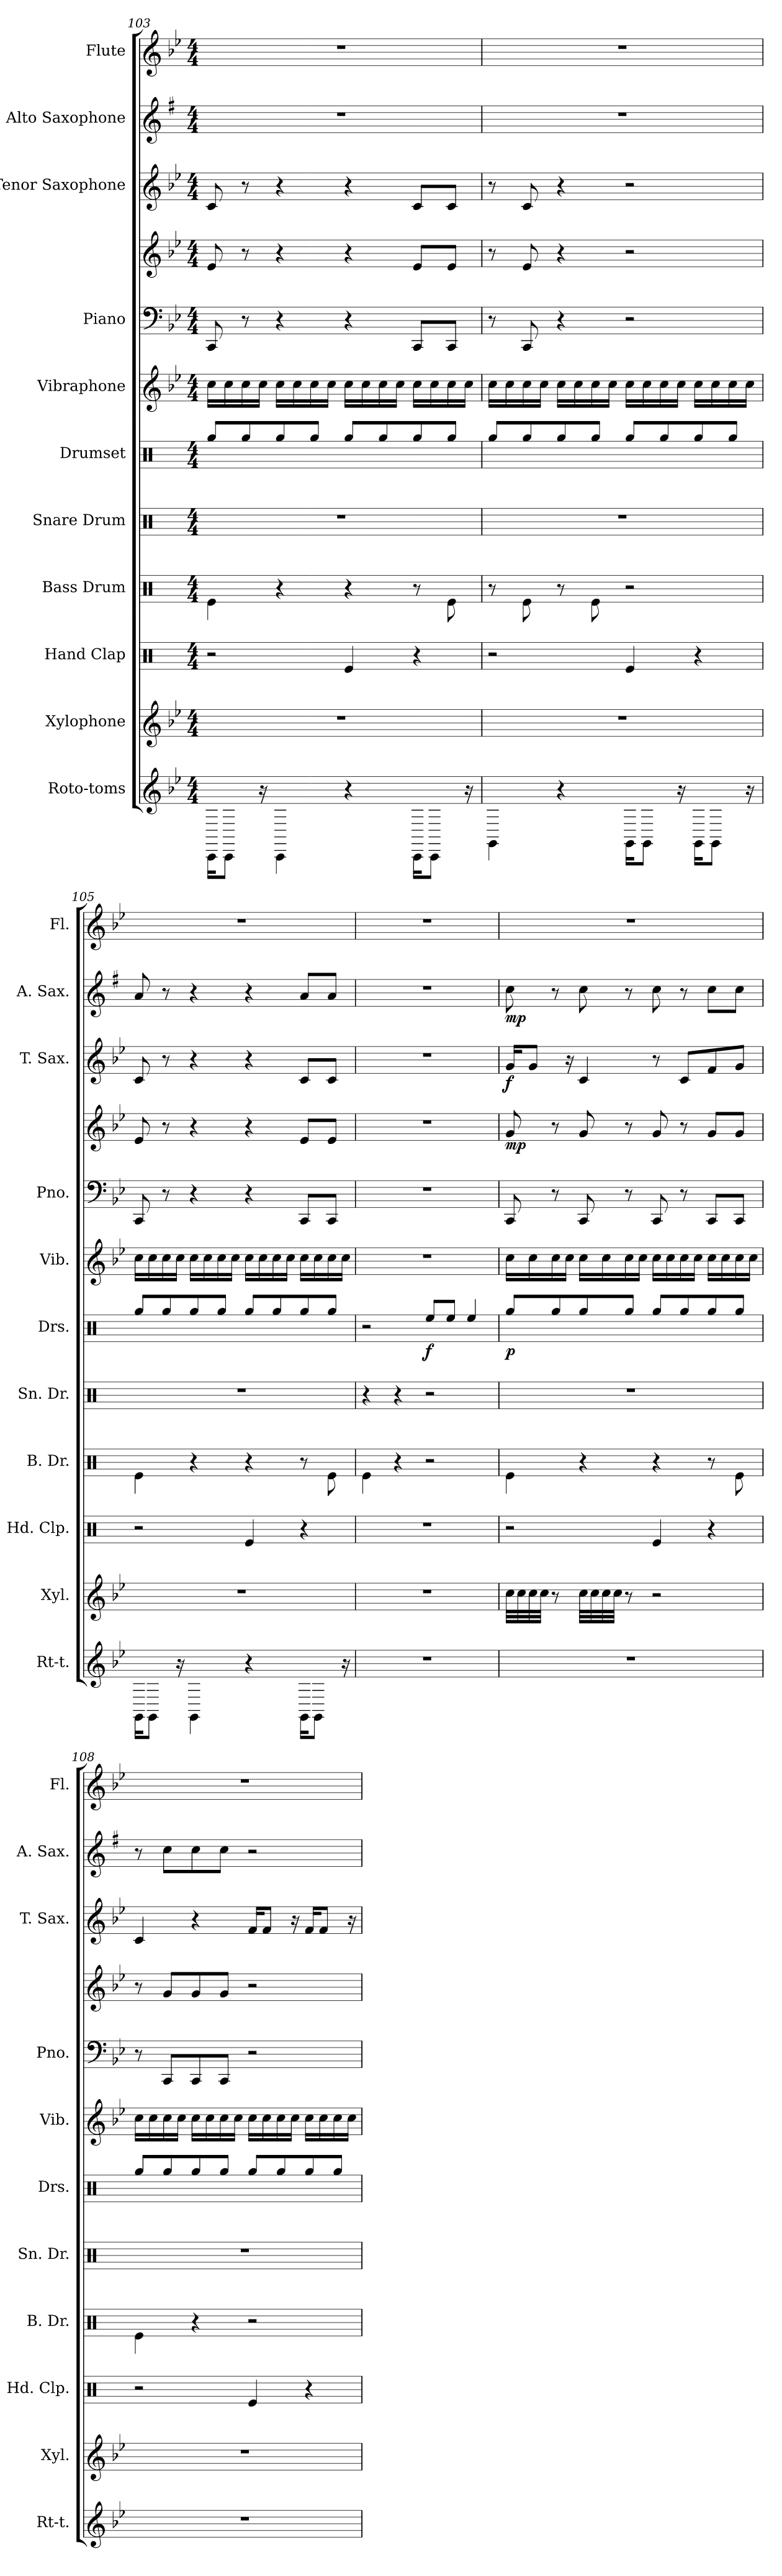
**kern	**kern	**kern	**kern	**kern	**kern	**dynam	**kern	**kern	**kern	**dynam	**kern	**dynam	**kern	**dynam	**kern
*part11	*part10	*part9	*part8	*part7	*part6	*part6	*part5	*part4	*part4	*part4	*part3	*part3	*part2	*part2	*part1
*staff12	*staff11	*staff10	*staff9	*staff8	*staff7	*staff7	*staff6	*staff5	*staff4	*staff4/5	*staff3	*staff3	*staff2	*staff2	*staff1
*I"Roto-toms	*I"Xylophone	*I"Hand Clap	*I"Bass Drum	*I"Snare Drum	*I"Drumset	*	*I"Vibraphone	*I"Piano	*	*	*I"Tenor Saxophone	*	*I"Alto Saxophone	*	*I"Flute
*I'Rt-t.	*I'Xyl.	*I'Hd. Clp.	*I'B. Dr.	*I'Sn. Dr.	*I'Drs.	*	*I'Vib.	*I'Pno.	*	*	*I'T. Sax.	*	*I'A. Sax.	*	*I'Fl.
*clefG2	*clefG2	*clefX	*clefX	*clefX	*clefX	*	*clefG2	*clefF4	*clefG2	*	*clefG2	*	*clefG2	*	*clefG2
*	*ITrd-7c-12	*	*	*	*	*	*	*	*	*	*ITrd8c14	*	*ITrd5c9	*	*
*k[b-e-]	*k[b-e-]	*k[]	*k[]	*k[]	*k[]	*	*k[b-e-]	*k[b-e-]	*k[b-e-]	*	*k[b-e-]	*	*k[b-e-]	*	*k[b-e-]
*M4/4	*M4/4	*M4/4	*M4/4	*M4/4	*M4/4	*	*M4/4	*M4/4	*M4/4	*	*M4/4	*	*M4/4	*	*M4/4
=103	=103	=103	=103	=103	=103	=103	=103	=103	=103	=103	=103	=103	=103	=103	=103
16CC\KL	1r	2r	4Re\	1r	8Rgg/L	.	16cc\LL	8CC/	8e-/	.	8C/	.	1r	.	1r
8CC\J	.	.	.	.	.	.	16cc\	.	.	.	.	.	.	.	.
.	.	.	.	.	8Rgg/	.	16cc\	8r	8r	.	8r	.	.	.	.
16r	.	.	.	.	.	.	16cc\JJ	.	.	.	.	.	.	.	.
4CC\	.	.	4r	.	8Rgg/	.	16cc\LL	4r	4r	.	4r	.	.	.	.
.	.	.	.	.	.	.	16cc\	.	.	.	.	.	.	.	.
.	.	.	.	.	8Rgg/J	.	16cc\	.	.	.	.	.	.	.	.
.	.	.	.	.	.	.	16cc\JJ	.	.	.	.	.	.	.	.
4r	.	4Re/	4r	.	8Rgg/L	.	16cc\LL	4r	4r	.	4r	.	.	.	.
.	.	.	.	.	.	.	16cc\	.	.	.	.	.	.	.	.
.	.	.	.	.	8Rgg/	.	16cc\	.	.	.	.	.	.	.	.
.	.	.	.	.	.	.	16cc\JJ	.	.	.	.	.	.	.	.
16CC\KL	.	4r	8r	.	8Rgg/	.	16cc\LL	8CC/L	8e-/L	.	8C/L	.	.	.	.
8CC\J	.	.	.	.	.	.	16cc\	.	.	.	.	.	.	.	.
.	.	.	8Re\	.	8Rgg/J	.	16cc\	8CC/J	8e-/J	.	8C/J	.	.	.	.
16r	.	.	.	.	.	.	16cc\JJ	.	.	.	.	.	.	.	.
!!LO:PB:g=z
=104	=104	=104	=104	=104	=104	=104	=104	=104	=104	=104	=104	=104	=104	=104	=104
4GG\	1r	2r	8r	1r	8Rgg/L	.	16cc\LL	8r	8r	.	8r	.	1r	.	1r
.	.	.	.	.	.	.	16cc\	.	.	.	.	.	.	.	.
.	.	.	8Re\	.	8Rgg/	.	16cc\	8CC/	8e-/	.	8C/	.	.	.	.
.	.	.	.	.	.	.	16cc\JJ	.	.	.	.	.	.	.	.
4r	.	.	8r	.	8Rgg/	.	16cc\LL	4r	4r	.	4r	.	.	.	.
.	.	.	.	.	.	.	16cc\	.	.	.	.	.	.	.	.
.	.	.	8Re\	.	8Rgg/J	.	16cc\	.	.	.	.	.	.	.	.
.	.	.	.	.	.	.	16cc\JJ	.	.	.	.	.	.	.	.
16GG\KL	.	4Re/	2r	.	8Rgg/L	.	16cc\LL	2r	2r	.	2r	.	.	.	.
8GG\J	.	.	.	.	.	.	16cc\	.	.	.	.	.	.	.	.
.	.	.	.	.	8Rgg/	.	16cc\	.	.	.	.	.	.	.	.
16r	.	.	.	.	.	.	16cc\JJ	.	.	.	.	.	.	.	.
16GG\KL	.	4r	.	.	8Rgg/	.	16cc\LL	.	.	.	.	.	.	.	.
8GG\J	.	.	.	.	.	.	16cc\	.	.	.	.	.	.	.	.
.	.	.	.	.	8Rgg/J	.	16cc\	.	.	.	.	.	.	.	.
16r	.	.	.	.	.	.	16cc\JJ	.	.	.	.	.	.	.	.
=105	=105	=105	=105	=105	=105	=105	=105	=105	=105	=105	=105	=105	=105	=105	=105
16GG\KL	1r	2r	4Re\	1r	8Rgg/L	.	16cc\LL	8CC/	8e-/	.	8C/	.	8c/	.	1r
8GG\J	.	.	.	.	.	.	16cc\	.	.	.	.	.	.	.	.
.	.	.	.	.	8Rgg/	.	16cc\	8r	8r	.	8r	.	8r	.	.
16r	.	.	.	.	.	.	16cc\JJ	.	.	.	.	.	.	.	.
4GG\	.	.	4r	.	8Rgg/	.	16cc\LL	4r	4r	.	4r	.	4r	.	.
.	.	.	.	.	.	.	16cc\	.	.	.	.	.	.	.	.
.	.	.	.	.	8Rgg/J	.	16cc\	.	.	.	.	.	.	.	.
.	.	.	.	.	.	.	16cc\JJ	.	.	.	.	.	.	.	.
4r	.	4Re/	4r	.	8Rgg/L	.	16cc\LL	4r	4r	.	4r	.	4r	.	.
.	.	.	.	.	.	.	16cc\	.	.	.	.	.	.	.	.
.	.	.	.	.	8Rgg/	.	16cc\	.	.	.	.	.	.	.	.
.	.	.	.	.	.	.	16cc\JJ	.	.	.	.	.	.	.	.
16GG\KL	.	4r	8r	.	8Rgg/	.	16cc\LL	8CC/L	8e-/L	.	8C/L	.	8c/L	.	.
8GG\J	.	.	.	.	.	.	16cc\	.	.	.	.	.	.	.	.
.	.	.	8Re\	.	8Rgg/J	.	16cc\	8CC/J	8e-/J	.	8C/J	.	8c/J	.	.
16r	.	.	.	.	.	.	16cc\JJ	.	.	.	.	.	.	.	.
=106	=106	=106	=106	=106	=106	=106	=106	=106	=106	=106	=106	=106	=106	=106	=106
1r	1r	1r	4Re\	4r	2r	.	1r	1r	1r	.	1r	.	1r	.	1r
.	.	.	4r	4r	.	.	.	.	.	.	.	.	.	.	.
!	!	!	!	!	!	!LO:DY:b	!	!	!	!	!	!	!	!	!
.	.	.	2r	2r	8Ree/L	f	.	.	.	.	.	.	.	.	.
.	.	.	.	.	8Ree/J	.	.	.	.	.	.	.	.	.	.
.	.	.	.	.	4Ree/	.	.	.	.	.	.	.	.	.	.
!!LO:PB:g=z
=107	=107	=107	=107	=107	=107	=107	=107	=107	=107	=107	=107	=107	=107	=107	=107
!	!	!	!	!	!	!LO:DY:b	!	!	!	!LO:DY:b	!	!LO:DY:b	!	!LO:DY:b	!
1r	32ccc\LLL	2r	4Re\	1r	8Rgg/L	p	16cc\LL	8CC/	8g/	mp	16G/KL	f	8e-\	mp	1r
.	32ccc\	.	.	.	.	.	.	.	.	.	.	.	.	.	.
.	32ccc\	.	.	.	.	.	16cc\	.	.	.	8G/J	.	.	.	.
.	32ccc\JJJ	.	.	.	.	.	.	.	.	.	.	.	.	.	.
.	8r	.	.	.	8Rgg/	.	16cc\	8r	8r	.	.	.	8r	.	.
.	.	.	.	.	.	.	16cc\JJ	.	.	.	16r	.	.	.	.
.	32ccc\LLL	.	4r	.	8Rgg/	.	16cc\LL	8CC/	8g/	.	4C/	.	8e-\	.	.
.	32ccc\	.	.	.	.	.	.	.	.	.	.	.	.	.	.
.	32ccc\	.	.	.	.	.	16cc\	.	.	.	.	.	.	.	.
.	32ccc\JJJ	.	.	.	.	.	.	.	.	.	.	.	.	.	.
.	8r	.	.	.	8Rgg/J	.	16cc\	8r	8r	.	.	.	8r	.	.
.	.	.	.	.	.	.	16cc\JJ	.	.	.	.	.	.	.	.
.	2r	4Re/	4r	.	8Rgg/L	.	16cc\LL	8CC/	8g/	.	8r	.	8e-\	.	.
.	.	.	.	.	.	.	16cc\	.	.	.	.	.	.	.	.
.	.	.	.	.	8Rgg/	.	16cc\	8r	8r	.	8C/L	.	8r	.	.
.	.	.	.	.	.	.	16cc\JJ	.	.	.	.	.	.	.	.
.	.	4r	8r	.	8Rgg/	.	16cc\LL	8CC/L	8g/L	.	8F/	.	8e-\L	.	.
.	.	.	.	.	.	.	16cc\	.	.	.	.	.	.	.	.
.	.	.	8Re\	.	8Rgg/J	.	16cc\	8CC/J	8g/J	.	8G/J	.	8e-\J	.	.
.	.	.	.	.	.	.	16cc\JJ	.	.	.	.	.	.	.	.
=108	=108	=108	=108	=108	=108	=108	=108	=108	=108	=108	=108	=108	=108	=108	=108
1r	1r	2r	4Re\	1r	8Rgg/L	.	16cc\LL	8r	8r	.	4C/	.	8r	.	1r
.	.	.	.	.	.	.	16cc\	.	.	.	.	.	.	.	.
.	.	.	.	.	8Rgg/	.	16cc\	8CC/L	8g/L	.	.	.	8e-\L	.	.
.	.	.	.	.	.	.	16cc\JJ	.	.	.	.	.	.	.	.
.	.	.	4r	.	8Rgg/	.	16cc\LL	8CC/	8g/	.	4r	.	8e-\	.	.
.	.	.	.	.	.	.	16cc\	.	.	.	.	.	.	.	.
.	.	.	.	.	8Rgg/J	.	16cc\	8CC/J	8g/J	.	.	.	8e-\J	.	.
.	.	.	.	.	.	.	16cc\JJ	.	.	.	.	.	.	.	.
.	.	4Re/	2r	.	8Rgg/L	.	16cc\LL	2r	2r	.	16F/KL	.	2r	.	.
.	.	.	.	.	.	.	16cc\	.	.	.	8F/J	.	.	.	.
.	.	.	.	.	8Rgg/	.	16cc\	.	.	.	.	.	.	.	.
.	.	.	.	.	.	.	16cc\JJ	.	.	.	16r	.	.	.	.
.	.	4r	.	.	8Rgg/	.	16cc\LL	.	.	.	16F/KL	.	.	.	.
.	.	.	.	.	.	.	16cc\	.	.	.	8F/J	.	.	.	.
.	.	.	.	.	8Rgg/J	.	16cc\	.	.	.	.	.	.	.	.
.	.	.	.	.	.	.	16cc\JJ	.	.	.	16r	.	.	.	.
=	=	=	=	=	=	=	=	=	=	=	=	=	=	=	=
*-	*-	*-	*-	*-	*-	*-	*-	*-	*-	*-	*-	*-	*-	*-	*-
